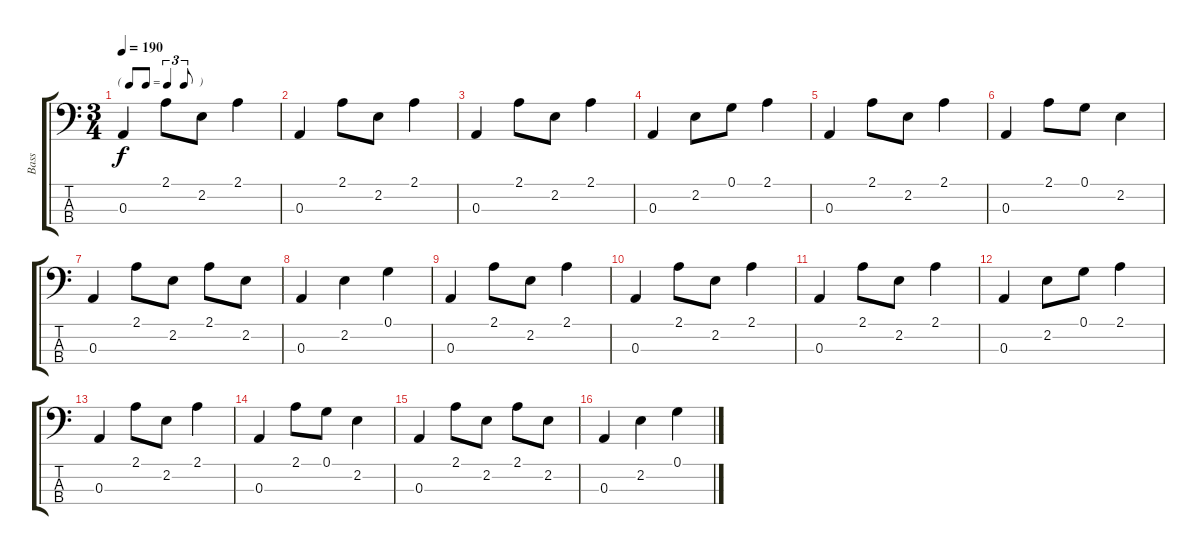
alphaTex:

\track ("Bass" "Bass") {instrument electricbassfinger}
\staff {score tabs}
\tuning (G2 D2 A1 E1) {hide}
\ts (3 4)
\tf triplet8th
\tempo 190
\clef f4
\ks c
0.3.4{dy f} 2.1.8 2.2.8 2.1.4 |
0.3.4 2.1.8 2.2.8 2.1.4 |
0.3.4 2.1.8 2.2.8 2.1.4 |
0.3.4 2.2.8 0.1.8 2.1.4 |
0.3.4 2.1.8 2.2.8 2.1.4 |
0.3.4 2.1.8 0.1.8 2.2.4 |
0.3.4 2.1.8 2.2.8 2.1.8 2.2.8 |
0.3.4 2.2.4 0.1.4 |
0.3.4 2.1.8 2.2.8 2.1.4 |
0.3.4 2.1.8 2.2.8 2.1.4 |
0.3.4 2.1.8 2.2.8 2.1.4 |
0.3.4 2.2.8 0.1.8 2.1.4 |
0.3.4 2.1.8 2.2.8 2.1.4 |
0.3.4 2.1.8 0.1.8 2.2.4 |
0.3.4 2.1.8 2.2.8 2.1.8 2.2.8 |
0.3.4 2.2.4 0.1.4
